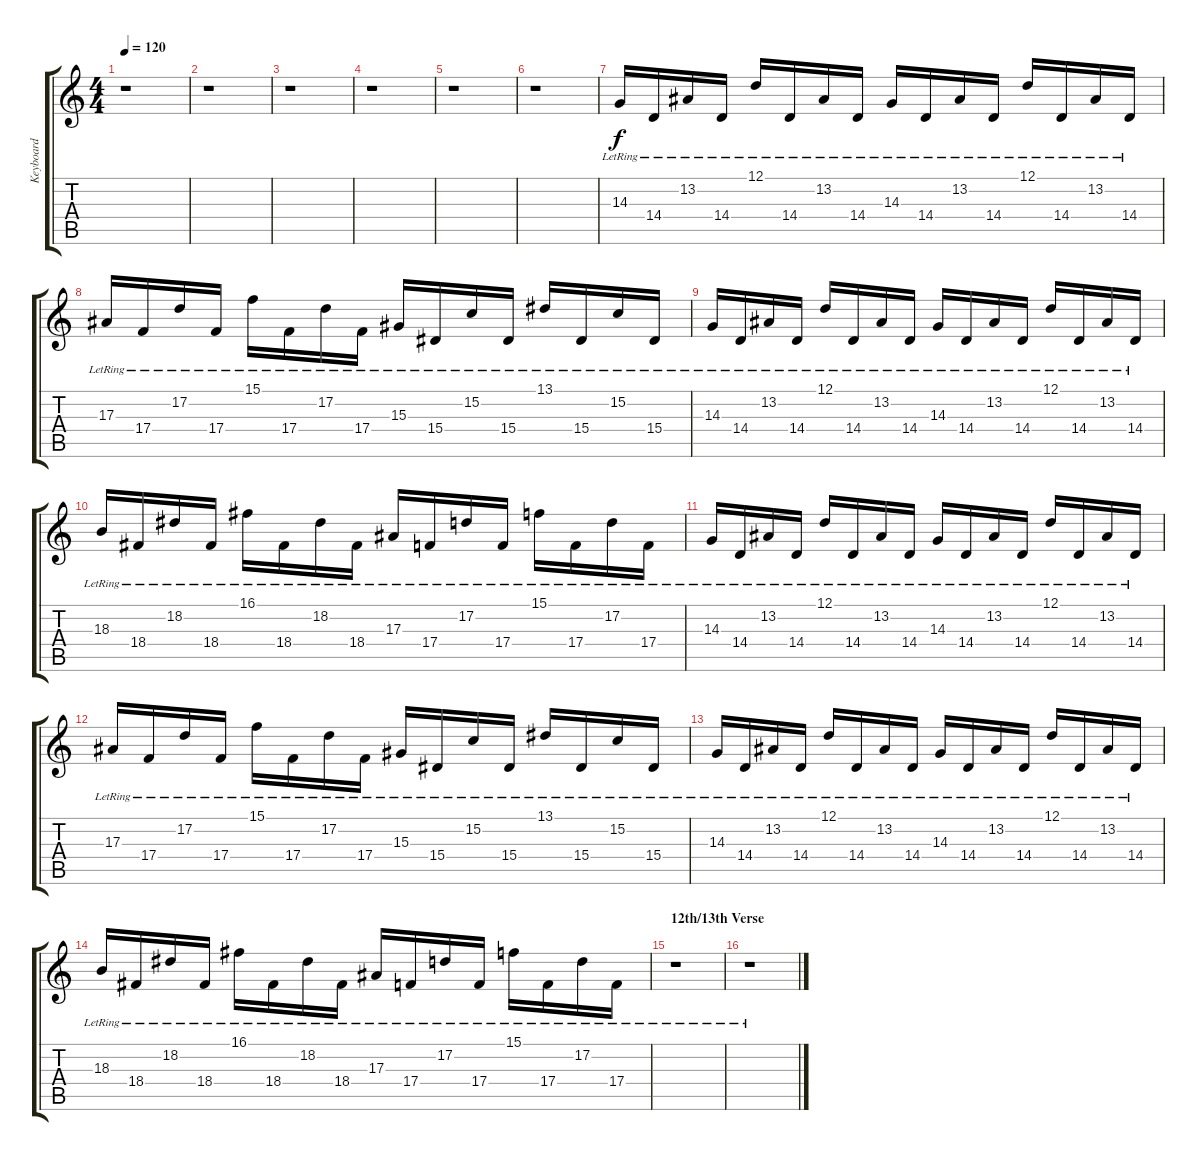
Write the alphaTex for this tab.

\track ("Keyboard" "Keyboard") {instrument acousticgrandpiano}
\staff {score tabs}
\tuning (D4 A3 F3 C3 G2 D2) {hide}
\ts (4 4)
\tempo 120
\clef g2
\ks c
r.1{dy f} |
r.1 |
r.1 |
r.1 |
r.1 |
r.1 |
14.3{lr}.16{volume 13 instrument harpsichord} 14.4{lr}.16 13.2{lr}.16 14.4{lr}.16 12.1{lr}.16 14.4{lr}.16 13.2{lr}.16 14.4{lr}.16 14.3{lr}.16 14.4{lr}.16 13.2{lr}.16 14.4{lr}.16 12.1{lr}.16 14.4{lr}.16 13.2{lr}.16 14.4{lr}.16 |
17.3{lr}.16 17.4{lr}.16 17.2{lr}.16 17.4{lr}.16 15.1{lr}.16 17.4{lr}.16 17.2{lr}.16 17.4{lr}.16 15.3{lr}.16 15.4{lr}.16 15.2{lr}.16 15.4{lr}.16 13.1{lr}.16 15.4{lr}.16 15.2{lr}.16 15.4{lr}.16 |
14.3{lr}.16 14.4{lr}.16 13.2{lr}.16 14.4{lr}.16 12.1{lr}.16 14.4{lr}.16 13.2{lr}.16 14.4{lr}.16 14.3{lr}.16 14.4{lr}.16 13.2{lr}.16 14.4{lr}.16 12.1{lr}.16 14.4{lr}.16 13.2{lr}.16 14.4{lr}.16 |
18.3{lr}.16 18.4{lr}.16 18.2{lr}.16 18.4{lr}.16 16.1{lr}.16 18.4{lr}.16 18.2{lr}.16 18.4{lr}.16 17.3{lr}.16 17.4{lr}.16 17.2{lr}.16 17.4{lr}.16 15.1{lr}.16 17.4{lr}.16 17.2{lr}.16 17.4{lr}.16 |
14.3{lr}.16 14.4{lr}.16 13.2{lr}.16 14.4{lr}.16 12.1{lr}.16 14.4{lr}.16 13.2{lr}.16 14.4{lr}.16 14.3{lr}.16 14.4{lr}.16 13.2{lr}.16 14.4{lr}.16 12.1{lr}.16 14.4{lr}.16 13.2{lr}.16 14.4{lr}.16 |
17.3{lr}.16 17.4{lr}.16 17.2{lr}.16 17.4{lr}.16 15.1{lr}.16 17.4{lr}.16 17.2{lr}.16 17.4{lr}.16 15.3{lr}.16 15.4{lr}.16 15.2{lr}.16 15.4{lr}.16 13.1{lr}.16 15.4{lr}.16 15.2{lr}.16 15.4{lr}.16 |
14.3{lr}.16 14.4{lr}.16 13.2{lr}.16 14.4{lr}.16 12.1{lr}.16 14.4{lr}.16 13.2{lr}.16 14.4{lr}.16 14.3{lr}.16 14.4{lr}.16 13.2{lr}.16 14.4{lr}.16 12.1{lr}.16 14.4{lr}.16 13.2{lr}.16 14.4{lr}.16 |
18.3{lr}.16 18.4{lr}.16 18.2{lr}.16 18.4{lr}.16 16.1{lr}.16 18.4{lr}.16 18.2{lr}.16 18.4{lr}.16 17.3{lr}.16 17.4{lr}.16 17.2{lr}.16 17.4{lr}.16 15.1{lr}.16 17.4{lr}.16 17.2{lr}.16 17.4{lr}.16 |
\section ("" "12th/13th Verse")
r.1 |
r.1
